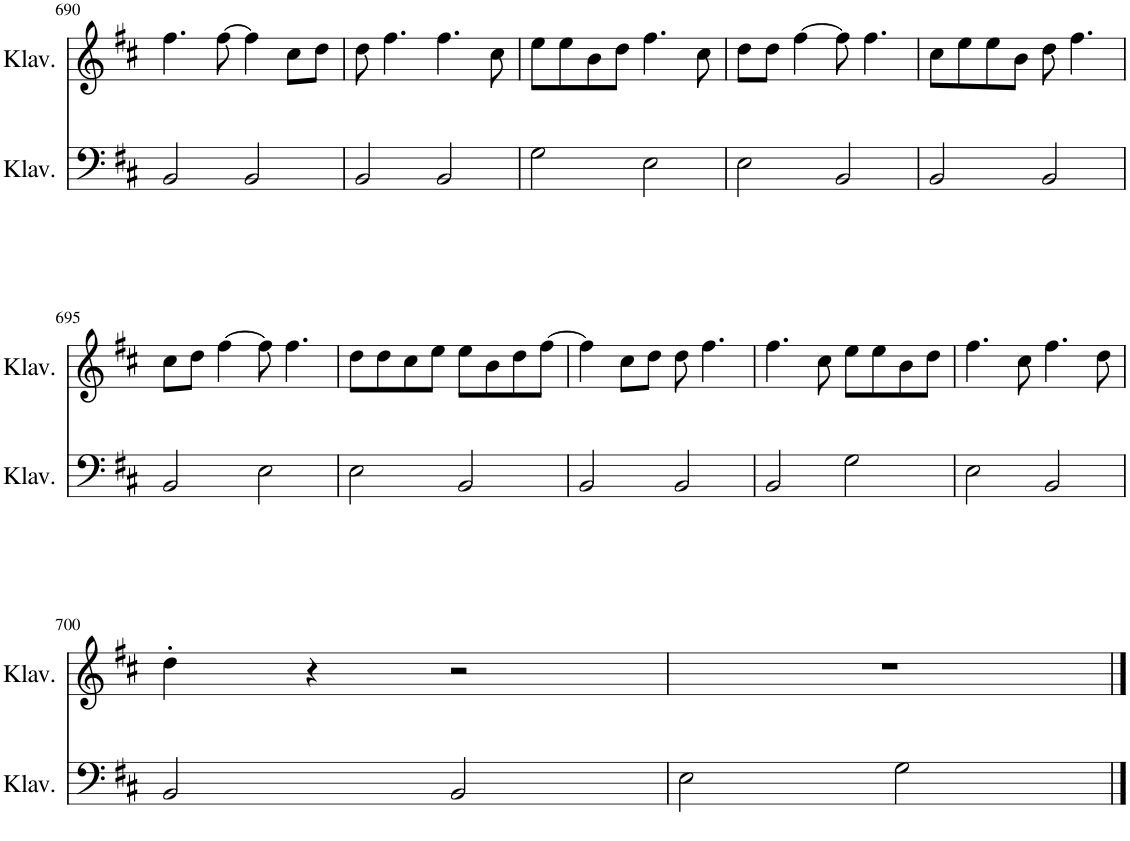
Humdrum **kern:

**kern	**kern
*part2	*part1
*staff2	*staff1
*I"Klavier	*I"Klavier
*I'Klav.	*I'Klav.
!!LO:PB:g=z
*clefF4	*clefG2
*k[f#c#]	*k[f#c#]
*M4/4	*M4/4
=690	=690
2BB/	4.ff#\
.	[8ff#\
2BB/	4ff#\]
.	8cc#\L
.	8dd\J
=691	=691
2BB/	8dd\
.	4.ff#\
2BB/	4.ff#\
.	8cc#\
=692	=692
2G\	8ee\L
.	8ee\
.	8b\
.	8dd\J
2E\	4.ff#\
.	8cc#\
=693	=693
2E\	8dd\L
.	8dd\J
.	[4ff#\
2BB/	8ff#\]
.	4.ff#\
=694	=694
2BB/	8cc#\L
.	8ee\
.	8ee\
.	8b\J
2BB/	8dd\
.	4.ff#\
!!LO:LB:g=z
=695	=695
2BB/	8cc#\L
.	8dd\J
.	[4ff#\
2E\	8ff#\]
.	4.ff#\
=696	=696
2E\	8dd\L
.	8dd\
.	8cc#\
.	8ee\J
2BB/	8ee\L
.	8b\
.	8dd\
.	[8ff#\J
=697	=697
2BB/	4ff#\]
.	8cc#\L
.	8dd\J
2BB/	8dd\
.	4.ff#\
=698	=698
2BB/	4.ff#\
.	8cc#\
2G\	8ee\L
.	8ee\
.	8b\
.	8dd\J
=699	=699
2E\	4.ff#\
.	8cc#\
2BB/	4.ff#\
.	8dd\
!!LO:LB:g=z
=700	=700
2BB/	4dd'\
.	4r
2BB/	2r
=701	=701
2E\	1r
2G\	.
==	==
*-	*-
